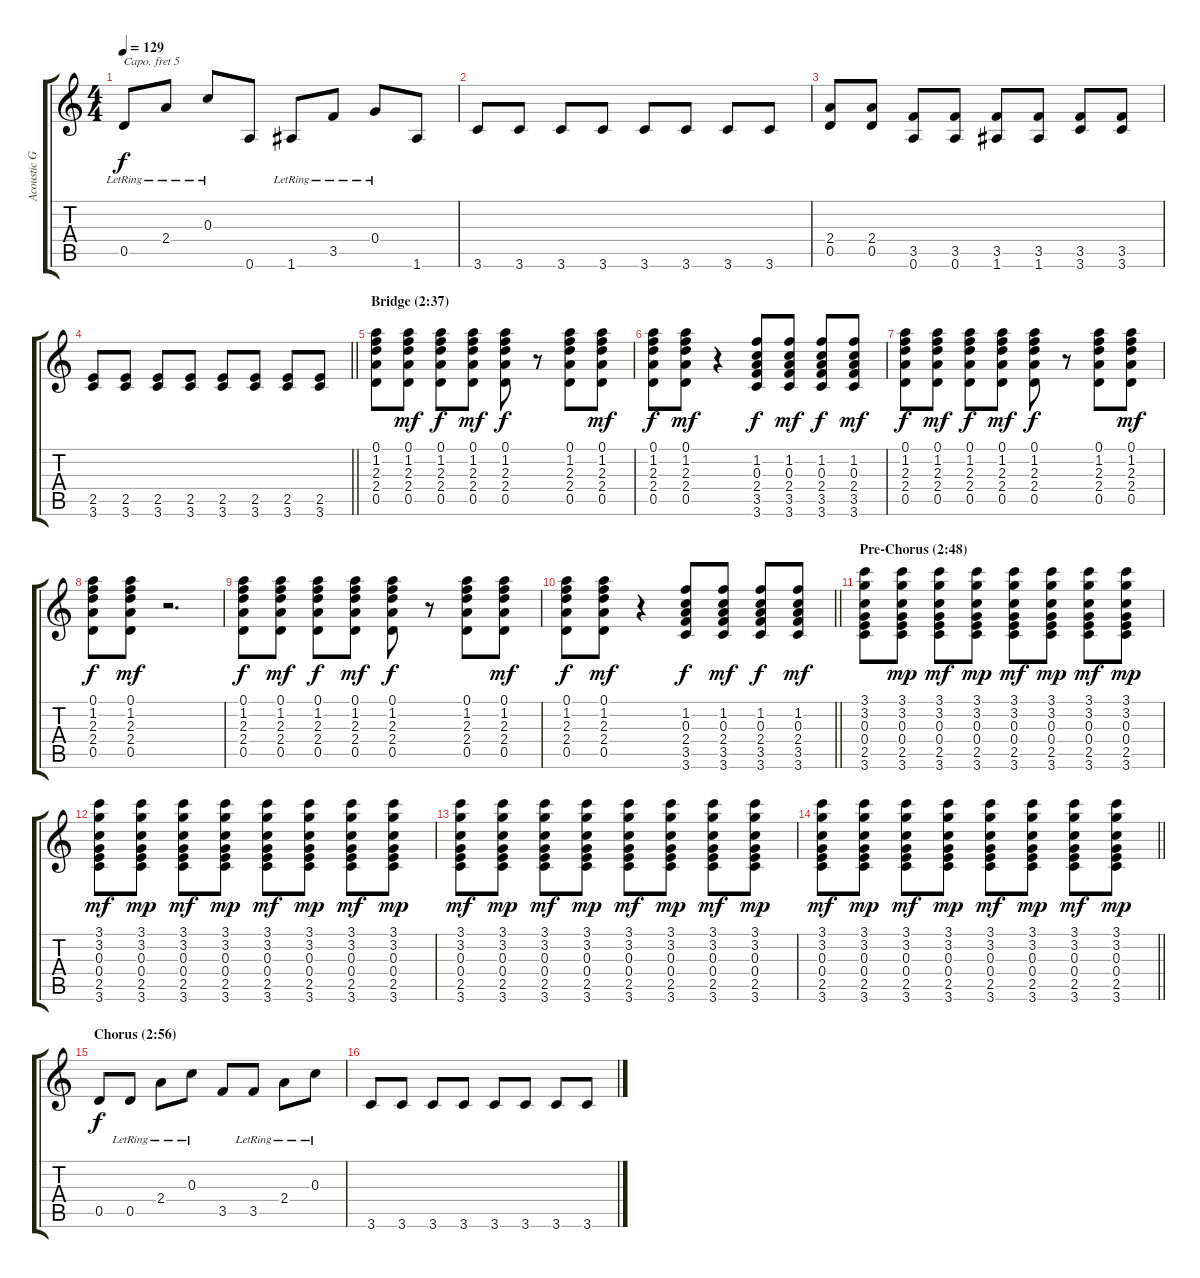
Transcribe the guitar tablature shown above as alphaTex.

\track ("Acoustic Guitar" "Acoustic G") {instrument acousticguitarsteel}
\staff {score tabs}
\capo 5
\tuning (E4 B3 G3 D3 A2 E2) {hide}
\ts (4 4)
\tempo 129
\clef g2
\ks c
0.5{lr}.8{dy f} 2.4{lr}.8 0.3{lr}.8 0.6.8 1.6{lr}.8 3.5{lr}.8 0.4{lr}.8 1.6.8 |
3.6.8 3.6.8 3.6.8 3.6.8 3.6.8 3.6.8 3.6.8 3.6.8 |
(2.4 0.5).8 (2.4 0.5).8 (3.5 0.6).8 (3.5 0.6).8 (3.5 1.6).8 (3.5 1.6).8 (3.5 3.6).8 (3.5 3.6).8 |
\barLineRight lightlight
(2.5 3.6).8 (2.5 3.6).8 (2.5 3.6).8 (2.5 3.6).8 (2.5 3.6).8 (2.5 3.6).8 (2.5 3.6).8 (2.5 3.6).8 |
\section ("" "Bridge (2:37)")
(0.1 1.2 2.3 2.4 0.5).8 (0.1 1.2 2.3 2.4 0.5).8{dy mf} (0.1 1.2 2.3 2.4 0.5).8{dy f} (0.1 1.2 2.3 2.4 0.5).8{dy mf} (0.1 1.2 2.3 2.4 0.5).8{dy f} r.8 (0.1 1.2 2.3 2.4 0.5).8 (0.1 1.2 2.3 2.4 0.5).8{dy mf} |
(0.1 1.2 2.3 2.4 0.5).8{dy f} (0.1 1.2 2.3 2.4 0.5).8{dy mf} r.4 (1.2 0.3 2.4 3.5 3.6).8{dy f} (1.2 0.3 2.4 3.5 3.6).8{dy mf} (1.2 0.3 2.4 3.5 3.6).8{dy f} (1.2 0.3 2.4 3.5 3.6).8{dy mf} |
(0.1 1.2 2.3 2.4 0.5).8{dy f} (0.1 1.2 2.3 2.4 0.5).8{dy mf} (0.1 1.2 2.3 2.4 0.5).8{dy f} (0.1 1.2 2.3 2.4 0.5).8{dy mf} (0.1 1.2 2.3 2.4 0.5).8{dy f} r.8 (0.1 1.2 2.3 2.4 0.5).8 (0.1 1.2 2.3 2.4 0.5).8{dy mf} |
(0.1 1.2 2.3 2.4 0.5).8{dy f} (0.1 1.2 2.3 2.4 0.5).8{dy mf} r.2{d} |
(0.1 1.2 2.3 2.4 0.5).8{dy f} (0.1 1.2 2.3 2.4 0.5).8{dy mf} (0.1 1.2 2.3 2.4 0.5).8{dy f} (0.1 1.2 2.3 2.4 0.5).8{dy mf} (0.1 1.2 2.3 2.4 0.5).8{dy f} r.8 (0.1 1.2 2.3 2.4 0.5).8 (0.1 1.2 2.3 2.4 0.5).8{dy mf} |
\barLineRight lightlight
(0.1 1.2 2.3 2.4 0.5).8{dy f} (0.1 1.2 2.3 2.4 0.5).8{dy mf} r.4 (1.2 0.3 2.4 3.5 3.6).8{dy f} (1.2 0.3 2.4 3.5 3.6).8{dy mf} (1.2 0.3 2.4 3.5 3.6).8{dy f} (1.2 0.3 2.4 3.5 3.6).8{dy mf} |
\section ("" "Pre-Chorus (2:48)")
(3.1 3.2 0.3 0.4 2.5 3.6).8 (3.1 3.2 0.3 0.4 2.5 3.6).8{dy mp} (3.1 3.2 0.3 0.4 2.5 3.6).8{dy mf} (3.1 3.2 0.3 0.4 2.5 3.6).8{dy mp} (3.1 3.2 0.3 0.4 2.5 3.6).8{dy mf} (3.1 3.2 0.3 0.4 2.5 3.6).8{dy mp} (3.1 3.2 0.3 0.4 2.5 3.6).8{dy mf} (3.1 3.2 0.3 0.4 2.5 3.6).8{dy mp} |
(3.1 3.2 0.3 0.4 2.5 3.6).8{dy mf} (3.1 3.2 0.3 0.4 2.5 3.6).8{dy mp} (3.1 3.2 0.3 0.4 2.5 3.6).8{dy mf} (3.1 3.2 0.3 0.4 2.5 3.6).8{dy mp} (3.1 3.2 0.3 0.4 2.5 3.6).8{dy mf} (3.1 3.2 0.3 0.4 2.5 3.6).8{dy mp} (3.1 3.2 0.3 0.4 2.5 3.6).8{dy mf} (3.1 3.2 0.3 0.4 2.5 3.6).8{dy mp} |
(3.1 3.2 0.3 0.4 2.5 3.6).8{dy mf} (3.1 3.2 0.3 0.4 2.5 3.6).8{dy mp} (3.1 3.2 0.3 0.4 2.5 3.6).8{dy mf} (3.1 3.2 0.3 0.4 2.5 3.6).8{dy mp} (3.1 3.2 0.3 0.4 2.5 3.6).8{dy mf} (3.1 3.2 0.3 0.4 2.5 3.6).8{dy mp} (3.1 3.2 0.3 0.4 2.5 3.6).8{dy mf} (3.1 3.2 0.3 0.4 2.5 3.6).8{dy mp} |
\barLineRight lightlight
(3.1 3.2 0.3 0.4 2.5 3.6).8{dy mf} (3.1 3.2 0.3 0.4 2.5 3.6).8{dy mp} (3.1 3.2 0.3 0.4 2.5 3.6).8{dy mf} (3.1 3.2 0.3 0.4 2.5 3.6).8{dy mp} (3.1 3.2 0.3 0.4 2.5 3.6).8{dy mf} (3.1 3.2 0.3 0.4 2.5 3.6).8{dy mp} (3.1 3.2 0.3 0.4 2.5 3.6).8{dy mf} (3.1 3.2 0.3 0.4 2.5 3.6).8{dy mp} |
\section ("" "Chorus (2:56)")
0.5.8{dy f} 0.5{lr}.8 2.4{lr}.8 0.3{lr}.8 3.5.8 3.5{lr}.8 2.4{lr}.8 0.3{lr}.8 |
3.6.8 3.6.8 3.6.8 3.6.8 3.6.8 3.6.8 3.6.8 3.6.8
